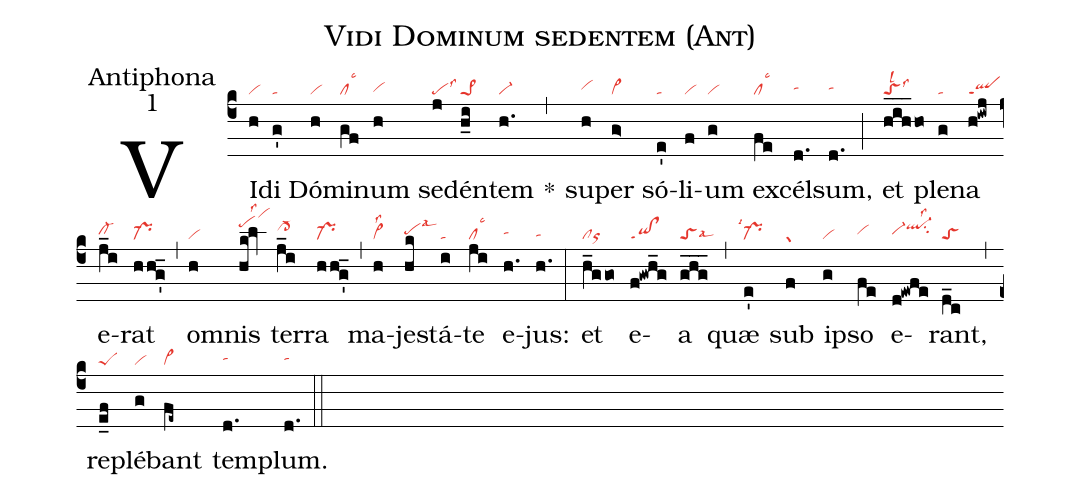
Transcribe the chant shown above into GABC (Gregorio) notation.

name:Vidi Dominum sedentem (Ant);
office-part:Antiphona;
mode:1;
nabc-lines:1;
%%
(c4)
VI(h|vi)di(g'|ta) Dó(h|vi)mi(gf|cllsc3)num(h|vihg) se(j|pelss3)dén(h_i|pe>1)tem(h.|vi-) *(,)
su(h|vihh)per(g>|vi>) só(e'|ta)li(f|vi)um(g|vi) ex(fe|cllsc3)cél(d.|tahh)sum,(d.|tahh) (;)
et(hih___ho|toSlsl2lss3) ple(g|ta)na(h!iwj|qlppt1) e(j_i|cl-hh)rat(hh!g'_|pr-) (,)
o(h|vi)mnis(hk!lv|pehk``vihplss1) ter(j_i|cl->hi)ra(hh!g'_|pr-) (,)
ma(h|vi>lss2)je(hk|pehhlsal3)stá(i|ta)te(ji|cllsc3) e(h.|tahh)jus:(h.|tahg) (:)
et(h_ggo|clor) e(f!gwh_g|qi!clppt1)a(ghg___|toSlsal6) (,)
quæ(e'|``pr-lsi1) sub(f|gr) i(g|vi)pso(fe|vihh) e(d!ewfe|vi-hhql-hjsu2lss2)rant,(d_c|toS) (,)
re(e_f|peS)plé(g|vi)bant(fe~|vi>) tem(d.|tahh)plum.(d.|tahh) (::)
